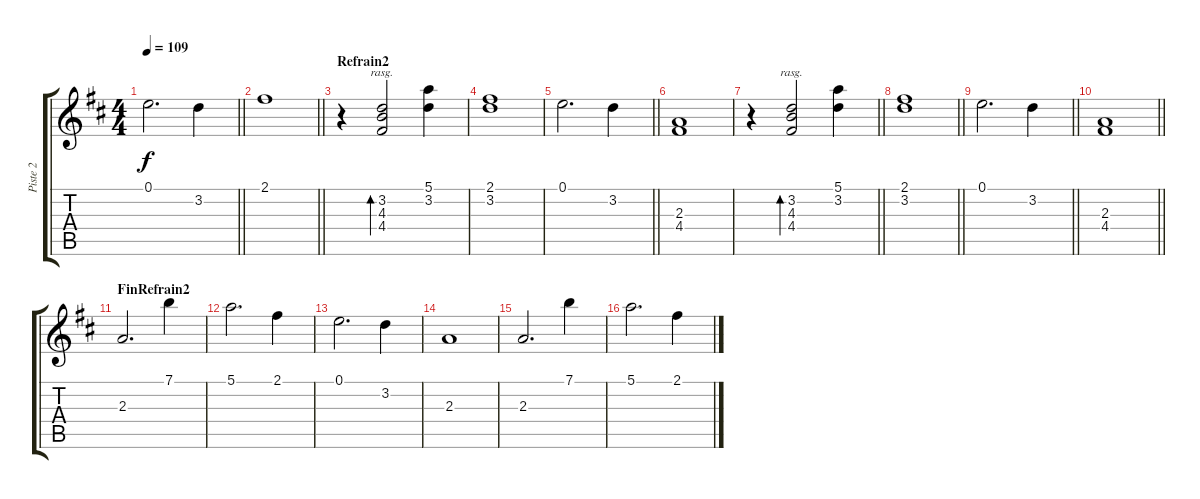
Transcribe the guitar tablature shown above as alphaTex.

\track ("Piste 2" "Piste 2") {instrument electricbassfinger}
\staff {score tabs}
\tuning (E4 B3 G3 D3 A2 E2) {hide}
\ts (4 4)
\tempo 109
\clef g2
\barLineRight lightlight
\ks d
0.1.2{d dy f} 3.2.4 |
\barLineRight lightlight
2.1.1 |
\section ("" "Refrain2")
r.4 (3.2 4.3 4.4).2{bd 480 rasg ii} (5.1 3.2).4 |
(2.1 3.2).1 |
\barLineRight lightlight
0.1.2{d} 3.2.4 |
(2.3 4.4).1 |
\barLineRight lightlight
r.4 (3.2 4.3 4.4).2{bd 480 rasg ii} (5.1 3.2).4 |
\barLineRight lightlight
(2.1 3.2).1 |
\barLineRight lightlight
0.1.2{d} 3.2.4 |
\barLineRight lightlight
(2.3 4.4).1 |
\section ("" "FinRefrain2")
2.3.2{d} 7.1.4 |
5.1.2{d} 2.1.4 |
0.1.2{d} 3.2.4 |
2.3.1 |
2.3.2{d} 7.1.4 |
5.1.2{d} 2.1.4
